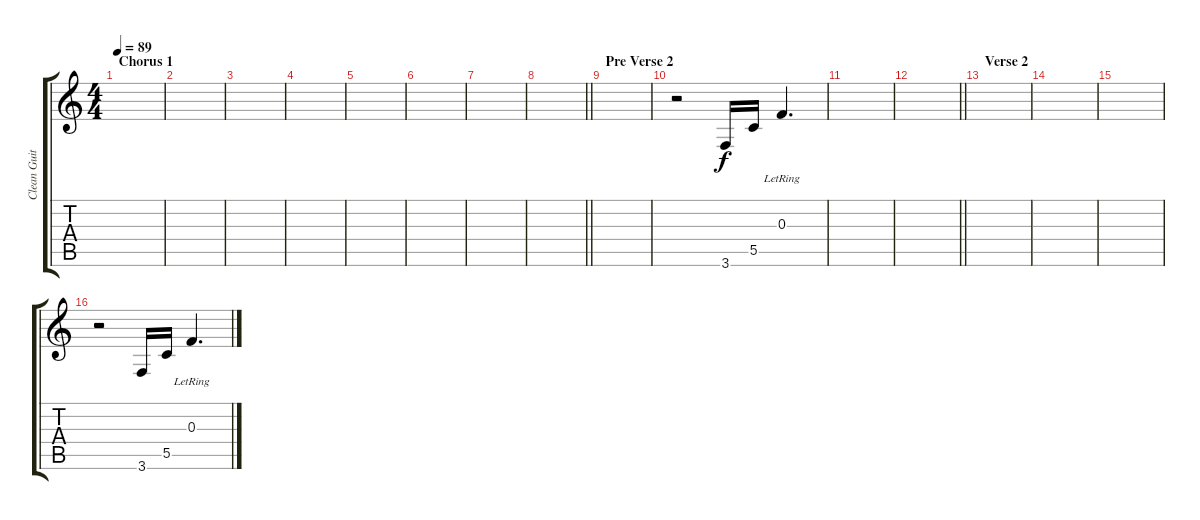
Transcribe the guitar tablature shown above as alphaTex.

\track ("Clean Guit" "Clean Guit") {instrument electricguitarclean}
\staff {score tabs}
\tuning (D4 A3 F3 C3 G2 D2) {hide}
\ts (4 4)
\section ("" "Chorus 1")
\tempo 89
\clef g2
\ks c
|
|
|
|
|
|
|
\barLineRight lightlight
|
\section ("" "Pre Verse 2")
|
r.2 3.6.16 5.5.16 0.3{lr}.4{d} |
|
\barLineRight lightlight
|
\section ("" "Verse 2")
|
|
|
r.2 3.6.16 5.5.16 0.3{lr}.4{d}
